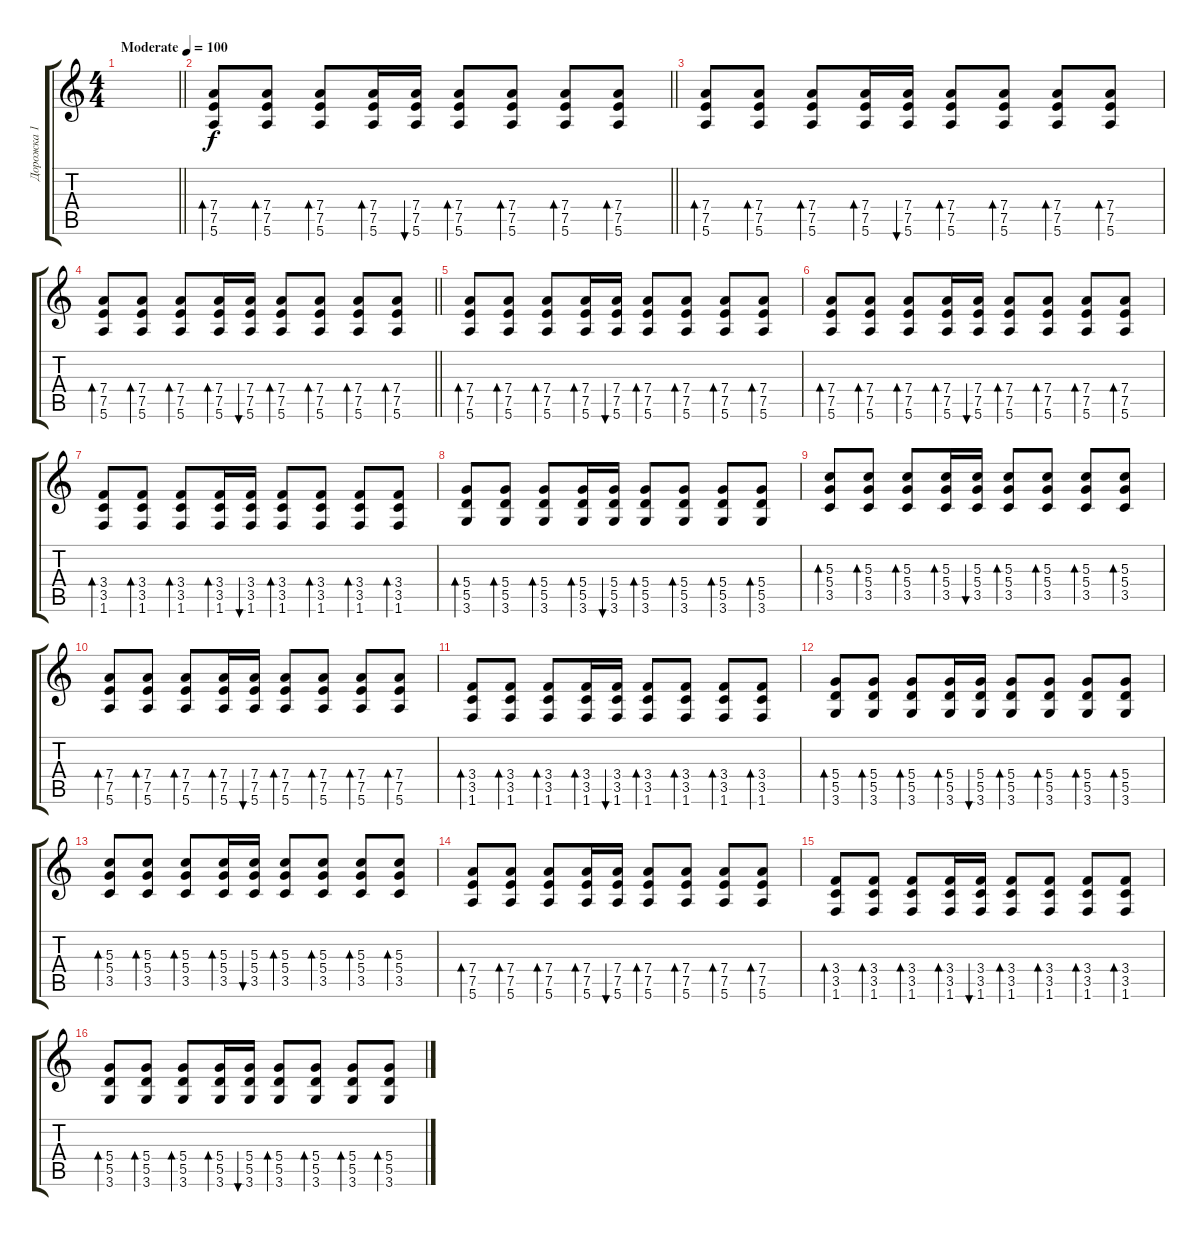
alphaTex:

\track ("Дорожка 1" "Дорожка 1") {instrument electricguitarclean}
\staff {score tabs}
\tuning (E4 B3 G3 D3 A2 E2) {hide}
\ts (4 4)
\tempo (100 "Moderate")
\clef g2
\barLineRight lightlight
\ks c
|
\barLineRight lightlight
(7.4 7.5 5.6).8{bd 60} (7.4 7.5 5.6).8{bd 60} (7.4 7.5 5.6).8{bd 60} (7.4 7.5 5.6).16{bd 60} (7.4 7.5 5.6).16{bu 60} (7.4 7.5 5.6).8{bd 60} (7.4 7.5 5.6).8{bd 60} (7.4 7.5 5.6).8{bd 60} (7.4 7.5 5.6).8{bd 60} |
(7.4 7.5 5.6).8{bd 60} (7.4 7.5 5.6).8{bd 60} (7.4 7.5 5.6).8{bd 60} (7.4 7.5 5.6).16{bd 60} (7.4 7.5 5.6).16{bu 60} (7.4 7.5 5.6).8{bd 60} (7.4 7.5 5.6).8{bd 60} (7.4 7.5 5.6).8{bd 60} (7.4 7.5 5.6).8{bd 60} |
\barLineRight lightlight
(7.4 7.5 5.6).8{bd 60} (7.4 7.5 5.6).8{bd 60} (7.4 7.5 5.6).8{bd 60} (7.4 7.5 5.6).16{bd 60} (7.4 7.5 5.6).16{bu 60} (7.4 7.5 5.6).8{bd 60} (7.4 7.5 5.6).8{bd 60} (7.4 7.5 5.6).8{bd 60} (7.4 7.5 5.6).8{bd 60} |
(7.4 7.5 5.6).8{bd 60} (7.4 7.5 5.6).8{bd 60} (7.4 7.5 5.6).8{bd 60} (7.4 7.5 5.6).16{bd 60} (7.4 7.5 5.6).16{bu 60} (7.4 7.5 5.6).8{bd 60} (7.4 7.5 5.6).8{bd 60} (7.4 7.5 5.6).8{bd 60} (7.4 7.5 5.6).8{bd 60} |
(7.4 7.5 5.6).8{bd 60} (7.4 7.5 5.6).8{bd 60} (7.4 7.5 5.6).8{bd 60} (7.4 7.5 5.6).16{bd 60} (7.4 7.5 5.6).16{bu 60} (7.4 7.5 5.6).8{bd 60} (7.4 7.5 5.6).8{bd 60} (7.4 7.5 5.6).8{bd 60} (7.4 7.5 5.6).8{bd 60} |
(3.4 3.5 1.6).8{bd 60} (3.4 3.5 1.6).8{bd 60} (3.4 3.5 1.6).8{bd 60} (3.4 3.5 1.6).16{bd 60} (3.4 3.5 1.6).16{bu 60} (3.4 3.5 1.6).8{bd 60} (3.4 3.5 1.6).8{bd 60} (3.4 3.5 1.6).8{bd 60} (3.4 3.5 1.6).8{bd 60} |
(5.4 5.5 3.6).8{bd 60} (5.4 5.5 3.6).8{bd 60} (5.4 5.5 3.6).8{bd 60} (5.4 5.5 3.6).16{bd 60} (5.4 5.5 3.6).16{bu 60} (5.4 5.5 3.6).8{bd 60} (5.4 5.5 3.6).8{bd 60} (5.4 5.5 3.6).8{bd 60} (5.4 5.5 3.6).8{bd 60} |
(5.3 5.4 3.5).8{bd 60} (5.3 5.4 3.5).8{bd 60} (5.3 5.4 3.5).8{bd 60} (5.3 5.4 3.5).16{bd 60} (5.3 5.4 3.5).16{bu 60} (5.3 5.4 3.5).8{bd 60} (5.3 5.4 3.5).8{bd 60} (5.3 5.4 3.5).8{bd 60} (5.3 5.4 3.5).8{bd 60} |
(7.4 7.5 5.6).8{bd 60} (7.4 7.5 5.6).8{bd 60} (7.4 7.5 5.6).8{bd 60} (7.4 7.5 5.6).16{bd 60} (7.4 7.5 5.6).16{bu 60} (7.4 7.5 5.6).8{bd 60} (7.4 7.5 5.6).8{bd 60} (7.4 7.5 5.6).8{bd 60} (7.4 7.5 5.6).8{bd 60} |
(3.4 3.5 1.6).8{bd 60} (3.4 3.5 1.6).8{bd 60} (3.4 3.5 1.6).8{bd 60} (3.4 3.5 1.6).16{bd 60} (3.4 3.5 1.6).16{bu 60} (3.4 3.5 1.6).8{bd 60} (3.4 3.5 1.6).8{bd 60} (3.4 3.5 1.6).8{bd 60} (3.4 3.5 1.6).8{bd 60} |
(5.4 5.5 3.6).8{bd 60} (5.4 5.5 3.6).8{bd 60} (5.4 5.5 3.6).8{bd 60} (5.4 5.5 3.6).16{bd 60} (5.4 5.5 3.6).16{bu 60} (5.4 5.5 3.6).8{bd 60} (5.4 5.5 3.6).8{bd 60} (5.4 5.5 3.6).8{bd 60} (5.4 5.5 3.6).8{bd 60} |
(5.3 5.4 3.5).8{bd 60} (5.3 5.4 3.5).8{bd 60} (5.3 5.4 3.5).8{bd 60} (5.3 5.4 3.5).16{bd 60} (5.3 5.4 3.5).16{bu 60} (5.3 5.4 3.5).8{bd 60} (5.3 5.4 3.5).8{bd 60} (5.3 5.4 3.5).8{bd 60} (5.3 5.4 3.5).8{bd 60} |
(7.4 7.5 5.6).8{bd 60} (7.4 7.5 5.6).8{bd 60} (7.4 7.5 5.6).8{bd 60} (7.4 7.5 5.6).16{bd 60} (7.4 7.5 5.6).16{bu 60} (7.4 7.5 5.6).8{bd 60} (7.4 7.5 5.6).8{bd 60} (7.4 7.5 5.6).8{bd 60} (7.4 7.5 5.6).8{bd 60} |
(3.4 3.5 1.6).8{bd 60} (3.4 3.5 1.6).8{bd 60} (3.4 3.5 1.6).8{bd 60} (3.4 3.5 1.6).16{bd 60} (3.4 3.5 1.6).16{bu 60} (3.4 3.5 1.6).8{bd 60} (3.4 3.5 1.6).8{bd 60} (3.4 3.5 1.6).8{bd 60} (3.4 3.5 1.6).8{bd 60} |
(5.4 5.5 3.6).8{bd 60} (5.4 5.5 3.6).8{bd 60} (5.4 5.5 3.6).8{bd 60} (5.4 5.5 3.6).16{bd 60} (5.4 5.5 3.6).16{bu 60} (5.4 5.5 3.6).8{bd 60} (5.4 5.5 3.6).8{bd 60} (5.4 5.5 3.6).8{bd 60} (5.4 5.5 3.6).8{bd 60}
